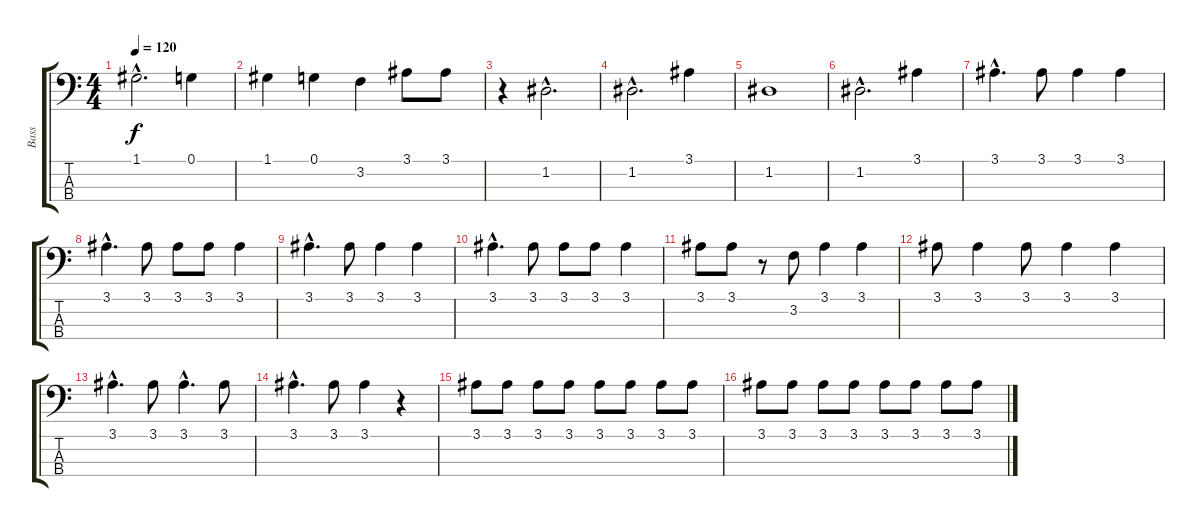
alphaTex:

\track ("Bass" "Bass") {instrument electricbasspick}
\staff {score tabs}
\tuning (G2 D2 A1 E1) {hide}
\ts (4 4)
\tempo 120
\clef f4
\ks c
1.1{hac}.2{d dy f instrument electricbasspick} 0.1.4 |
1.1.4 0.1.4 3.2.4 3.1.8 3.1.8 |
r.4 1.2{hac}.2{d} |
1.2{hac}.2{d} 3.1.4 |
1.2.1 |
1.2{hac}.2{d} 3.1.4 |
3.1{hac}.4{d} 3.1.8 3.1.4 3.1.4 |
3.1{hac}.4{d} 3.1.8 3.1.8 3.1.8 3.1.4 |
3.1{hac}.4{d} 3.1.8 3.1.4 3.1.4 |
3.1{hac}.4{d} 3.1.8 3.1.8 3.1.8 3.1.4 |
3.1.8 3.1.8 r.8 3.2.8 3.1.4 3.1.4 |
3.1.8 3.1.4 3.1.8 3.1.4 3.1.4 |
3.1{hac}.4{d} 3.1.8 3.1{hac}.4{d} 3.1.8 |
3.1{hac}.4{d} 3.1.8 3.1.4 r.4 |
3.1.8 3.1.8 3.1.8 3.1.8 3.1.8 3.1.8 3.1.8 3.1.8 |
3.1.8 3.1.8 3.1.8 3.1.8 3.1.8 3.1.8 3.1.8 3.1.8
